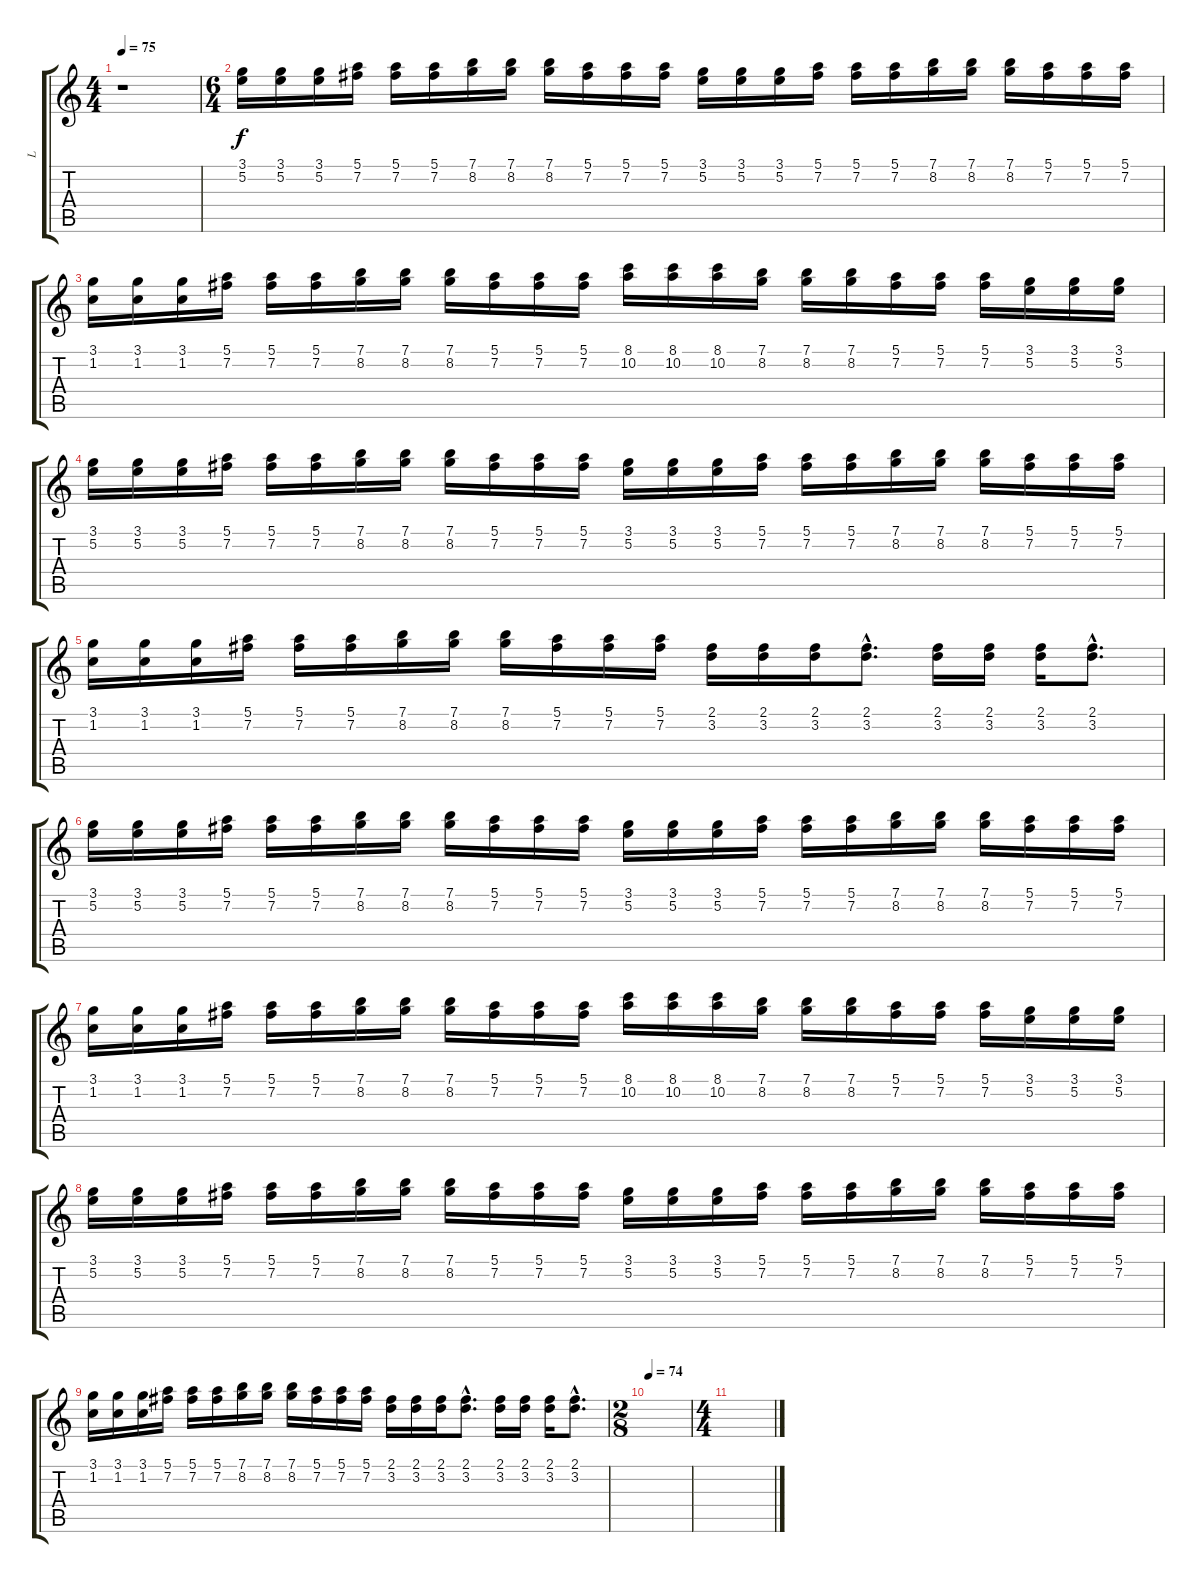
\track ("L" "L") {instrument distortionguitar}
\staff {score tabs}
\tuning (E4 B3 G3 D3 A2 E2) {hide}
\ts (4 4)
\tempo 75
\tempo 140
\tempo 75
\clef g2
\ks c
r.1{dy f instrument distortionguitar} |
\ts (6 4)
(3.1 5.2).16{volume 11} (3.1 5.2).16 (3.1 5.2).16 (5.1 7.2).16 (5.1 7.2).16 (5.1 7.2).16 (7.1 8.2).16 (7.1 8.2).16 (7.1 8.2).16 (5.1 7.2).16 (5.1 7.2).16 (5.1 7.2).16 (3.1 5.2).16 (3.1 5.2).16 (3.1 5.2).16 (5.1 7.2).16 (5.1 7.2).16 (5.1 7.2).16 (7.1 8.2).16 (7.1 8.2).16 (7.1 8.2).16 (5.1 7.2).16 (5.1 7.2).16 (5.1 7.2).16 |
(3.1 1.2).16 (3.1 1.2).16 (3.1 1.2).16 (5.1 7.2).16 (5.1 7.2).16 (5.1 7.2).16 (7.1 8.2).16 (7.1 8.2).16 (7.1 8.2).16 (5.1 7.2).16 (5.1 7.2).16 (5.1 7.2).16 (8.1 10.2).16 (8.1 10.2).16 (8.1 10.2).16 (7.1 8.2).16 (7.1 8.2).16 (7.1 8.2).16 (5.1 7.2).16 (5.1 7.2).16 (5.1 7.2).16 (3.1 5.2).16 (3.1 5.2).16 (3.1 5.2).16 |
(3.1 5.2).16 (3.1 5.2).16 (3.1 5.2).16 (5.1 7.2).16 (5.1 7.2).16 (5.1 7.2).16 (7.1 8.2).16 (7.1 8.2).16 (7.1 8.2).16 (5.1 7.2).16 (5.1 7.2).16 (5.1 7.2).16 (3.1 5.2).16 (3.1 5.2).16 (3.1 5.2).16 (5.1 7.2).16 (5.1 7.2).16 (5.1 7.2).16 (7.1 8.2).16 (7.1 8.2).16 (7.1 8.2).16 (5.1 7.2).16 (5.1 7.2).16 (5.1 7.2).16 |
(3.1 1.2).16 (3.1 1.2).16 (3.1 1.2).16 (5.1 7.2).16 (5.1 7.2).16 (5.1 7.2).16 (7.1 8.2).16 (7.1 8.2).16 (7.1 8.2).16 (5.1 7.2).16 (5.1 7.2).16 (5.1 7.2).16 (2.1 3.2).16 (2.1 3.2).16 (2.1 3.2).16 (2.1{hac} 3.2{hac}).8{d} (2.1 3.2).16 (2.1 3.2).16 (2.1 3.2).16 (2.1{hac} 3.2{hac}).8{d} |
(3.1 5.2).16 (3.1 5.2).16 (3.1 5.2).16 (5.1 7.2).16 (5.1 7.2).16 (5.1 7.2).16 (7.1 8.2).16 (7.1 8.2).16 (7.1 8.2).16 (5.1 7.2).16 (5.1 7.2).16 (5.1 7.2).16 (3.1 5.2).16 (3.1 5.2).16 (3.1 5.2).16 (5.1 7.2).16 (5.1 7.2).16 (5.1 7.2).16 (7.1 8.2).16 (7.1 8.2).16 (7.1 8.2).16 (5.1 7.2).16 (5.1 7.2).16 (5.1 7.2).16 |
(3.1 1.2).16 (3.1 1.2).16 (3.1 1.2).16 (5.1 7.2).16 (5.1 7.2).16 (5.1 7.2).16 (7.1 8.2).16 (7.1 8.2).16 (7.1 8.2).16 (5.1 7.2).16 (5.1 7.2).16 (5.1 7.2).16 (8.1 10.2).16 (8.1 10.2).16 (8.1 10.2).16 (7.1 8.2).16 (7.1 8.2).16 (7.1 8.2).16 (5.1 7.2).16 (5.1 7.2).16 (5.1 7.2).16 (3.1 5.2).16 (3.1 5.2).16 (3.1 5.2).16 |
(3.1 5.2).16 (3.1 5.2).16 (3.1 5.2).16 (5.1 7.2).16 (5.1 7.2).16 (5.1 7.2).16 (7.1 8.2).16 (7.1 8.2).16 (7.1 8.2).16 (5.1 7.2).16 (5.1 7.2).16 (5.1 7.2).16 (3.1 5.2).16 (3.1 5.2).16 (3.1 5.2).16 (5.1 7.2).16 (5.1 7.2).16 (5.1 7.2).16 (7.1 8.2).16 (7.1 8.2).16 (7.1 8.2).16 (5.1 7.2).16 (5.1 7.2).16 (5.1 7.2).16 |
(3.1 1.2).16 (3.1 1.2).16 (3.1 1.2).16 (5.1 7.2).16 (5.1 7.2).16 (5.1 7.2).16 (7.1 8.2).16 (7.1 8.2).16 (7.1 8.2).16 (5.1 7.2).16 (5.1 7.2).16 (5.1 7.2).16 (2.1 3.2).16 (2.1 3.2).16 (2.1 3.2).16 (2.1{hac} 3.2{hac}).8{d} (2.1 3.2).16 (2.1 3.2).16 (2.1 3.2).16 (2.1{hac} 3.2{hac}).8{d} |
\ts (2 8)
\tempo 74
|
\ts (4 4)
